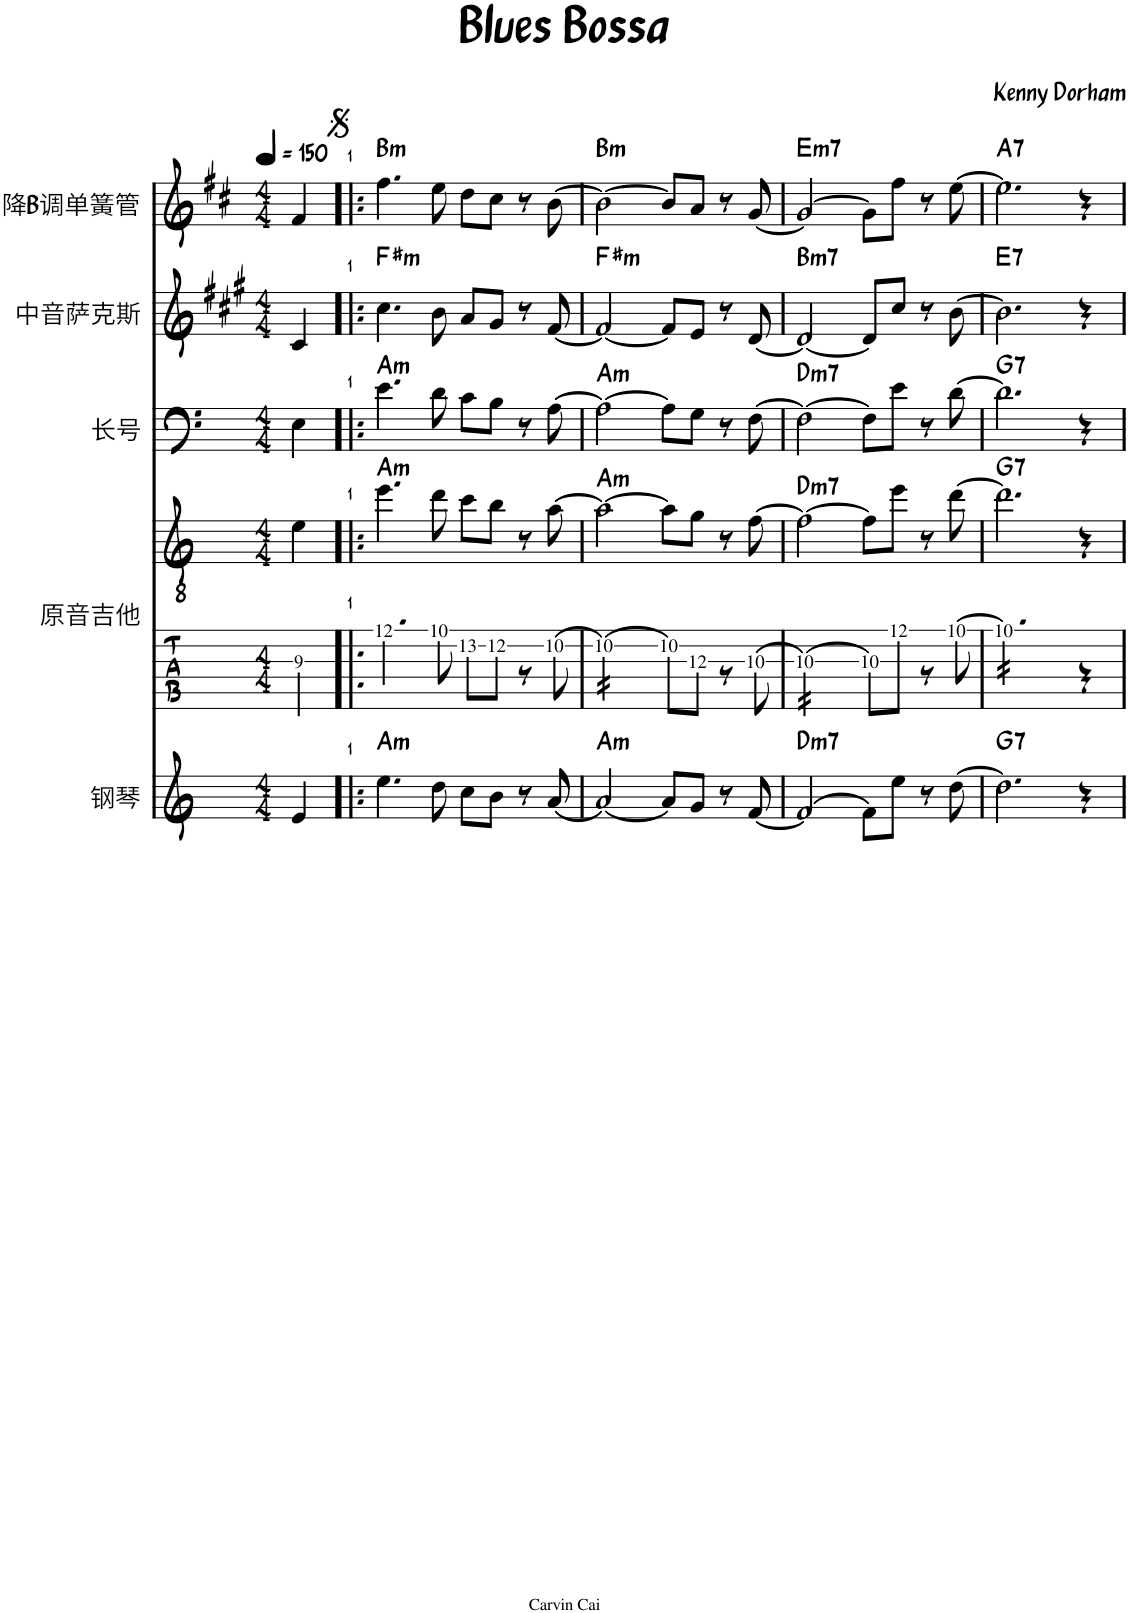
**kern	**harte	**kern	**kern	**harte	**kern	**harte	**kern	**harte	**kern	**harte
*part5	*part5	*part4	*part4	*part4	*part3	*part3	*part2	*part2	*part1	*part1
*staff6	*	*staff5	*staff4	*	*staff3	*	*staff2	*	*staff1	*
*I"钢琴	*	*I"原音吉他	*	*	*I"长号	*	*I"中音萨克斯	*	*I"降B调单簧管	*
*	*	*stria6	*	*	*	*	*	*	*	*
*clefG2	*	*	*clefGv2	*	*clefF4	*	*clefG2	*	*clefG2	*
*	*	*	*	*	*	*	*Trd5c9	*	*Trd1c2	*
*k[]	*	*k[]	*k[]	*	*k[]	*	*k[f#c#g#]	*	*k[f#c#]	*
*M4/4	*	*M4/4	*M4/4	*	*M4/4	*	*M4/4	*	*M4/4	*
*MM150	*	*MM150	*MM150	*	*MM150	*	*MM150	*	*MM150	*
=	=	=	=	=	=	=	=	=	=	=
4e/	.	4e\	4e\	.	4E\	.	4c#/	.	4f#/	.
=1!|:	=1!|:	=1!|:	=1!|:	=1!|:	=1!|:	=1!|:	=1!|:	=1!|:	=1!|:	=1!|:
!	!LO:H:kt=m	!	!	!LO:H:kt=m	!	!LO:H:kt=m	!	!LO:H:kt=m	!	!LO:H:kt=m
4.ee\	A:min	4.ee\	4.ee\	A:min	4.e\	A:min	4.cc#\	F#:min	4.ff#\	B:min
8dd\	.	8dd\	8dd\	.	8d\	.	8b\	.	8ee\	.
8cc\L	.	8cc\L	8cc\L	.	8c\L	.	8a/L	.	8dd\L	.
8b\J	.	8b\J	8b\J	.	8B\J	.	8g#/J	.	8cc#\J	.
8r	.	8r	8r	.	8r	.	8r	.	8r	.
[8a/	.	[8a\	[8a\	.	[8A\	.	[8f#/	.	[8b\	.
=2	=2	=2	=2	=2	=2	=2	=2	=2	=2	=2
!	!LO:H:kt=m	!	!	!LO:H:kt=m	!	!LO:H:kt=m	!	!LO:H:kt=m	!	!LO:H:kt=m
2a/_	A:min	2a\_	2a\_	A:min	2A\_	A:min	2f#/_	F#:min	2b\_	B:min
8a/L]	.	8a\L]	8a\L]	.	8A\L]	.	8f#/L]	.	8b/L]	.
8g/J	.	8g\J	8g\J	.	8G\J	.	8e/J	.	8a/J	.
8r	.	8r	8r	.	8r	.	8r	.	8r	.
[8f/	.	[8f\	[8f\	.	[8F\	.	[8d/	.	[8g/	.
=3	=3	=3	=3	=3	=3	=3	=3	=3	=3	=3
!	!LO:H:kt=m7	!	!	!LO:H:kt=m7	!	!LO:H:kt=m7	!	!LO:H:kt=m7	!	!LO:H:kt=m7
2f/_	D:min7	2f\_	2f\_	D:min7	2F\_	D:min7	2d/_	B:min7	2g/_	E:min7
8f\L]	.	8f\L]	8f\L]	.	8F\L]	.	8d/L]	.	8g\L]	.
8ee\J	.	8ee\J	8ee\J	.	8e\J	.	8cc#/J	.	8ff#\J	.
8r	.	8r	8r	.	8r	.	8r	.	8r	.
[8dd\	.	[8dd\	[8dd\	.	[8d\	.	[8b\	.	[8ee\	.
=4	=4	=4	=4	=4	=4	=4	=4	=4	=4	=4
!	!LO:H:kt=7	!	!	!LO:H:kt=7	!	!LO:H:kt=7	!	!LO:H:kt=7	!	!LO:H:kt=7
2.dd\]	G:7	2.dd\]	2.dd\]	G:7	2.d\]	G:7	2.b\]	E:7	2.ee\]	A:7
4r	.	4r	4r	.	4r	.	4r	.	4r	.
=	=	=	=	=	=	=	=	=	=	=
*-	*-	*-	*-	*-	*-	*-	*-	*-	*-	*-
